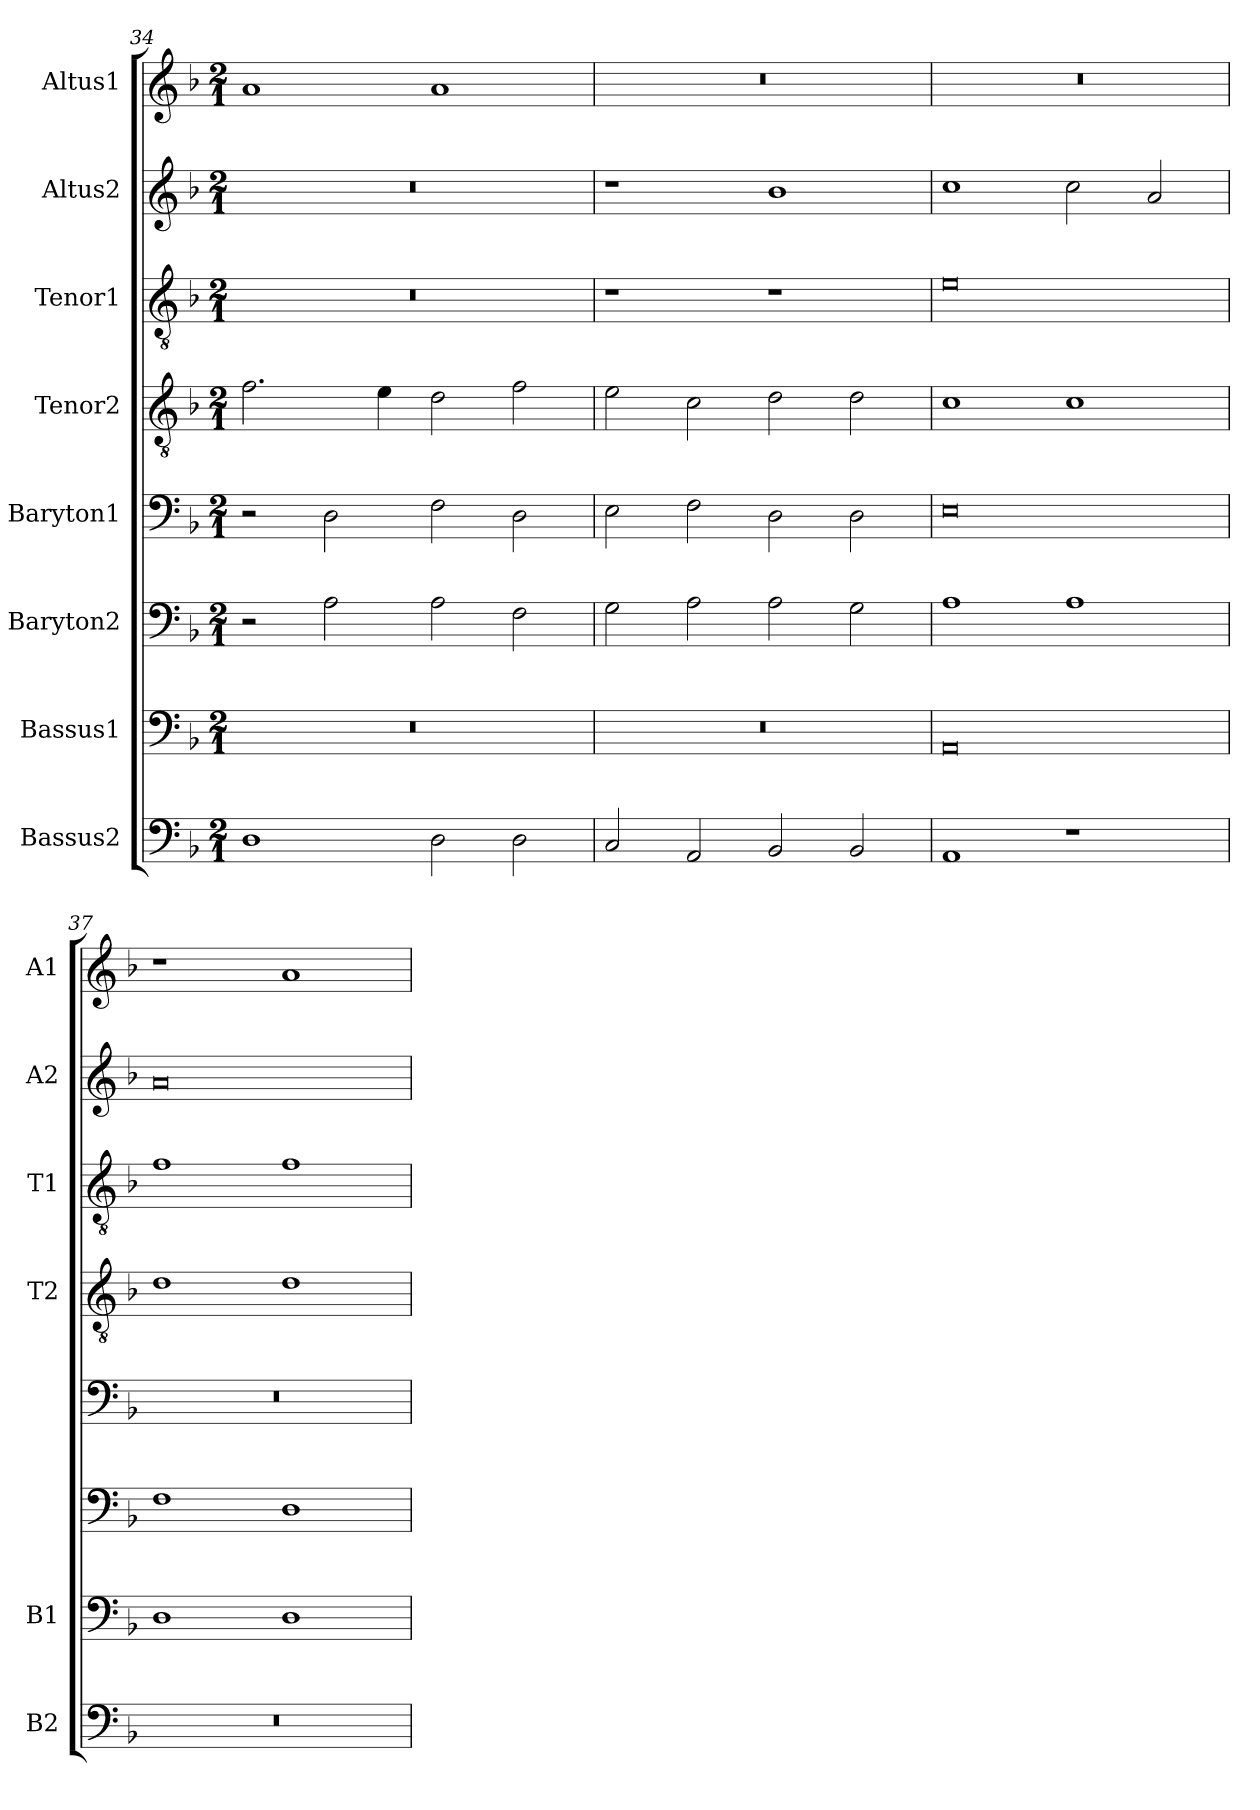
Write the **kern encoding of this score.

**kern	**kern	**kern	**kern	**kern	**kern	**kern	**kern
*part8	*part7	*part6	*part5	*part4	*part3	*part2	*part1
*staff8	*staff7	*staff6	*staff5	*staff4	*staff3	*staff2	*staff1
*I"Bassus2	*I"Bassus1	*I"Baryton2	*I"Baryton1	*I"Tenor2	*I"Tenor1	*I"Altus2	*I"Altus1
*I'B2	*I'B1	*	*	*I'T2	*I'T1	*I'A2	*I'A1
*clefF4	*clefF4	*clefF4	*clefF4	*clefGv2	*clefGv2	*clefG2	*clefG2
*k[b-]	*k[b-]	*k[b-]	*k[b-]	*k[b-]	*k[b-]	*k[b-]	*k[b-]
*d:	*d:	*d:	*d:	*d:	*d:	*d:	*d:
*M2/1	*M2/1	*M2/1	*M2/1	*M2/1	*M2/1	*M2/1	*M2/1
=34	=34	=34	=34	=34	=34	=34	=34
1D	0r	2r	2r	2.f	0r	0r	1a
.	.	2A	2D	.	.	.	.
.	.	.	.	4e	.	.	.
2D	.	2A	2F	2d	.	.	1a
2D	.	2F	2D	2f	.	.	.
=35	=35	=35	=35	=35	=35	=35	=35
2C	0r	2G	2E	2e	1r	1r	0r
2AA	.	2A	2F	2c	.	.	.
2BB-	.	2A	2D	2d	1r	1b-	.
2BB-	.	2G	2D	2d	.	.	.
=36	=36	=36	=36	=36	=36	=36	=36
1AA	0AA	1A	0E	1c	0e	1cc	0r
1r	.	1A	.	1c	.	2cc	.
.	.	.	.	.	.	2a	.
=37	=37	=37	=37	=37	=37	=37	=37
0r	1D	1F	0r	1d	1f	0a	1r
.	1D	1D	.	1d	1f	.	1a
=	=	=	=	=	=	=	=
*-	*-	*-	*-	*-	*-	*-	*-
